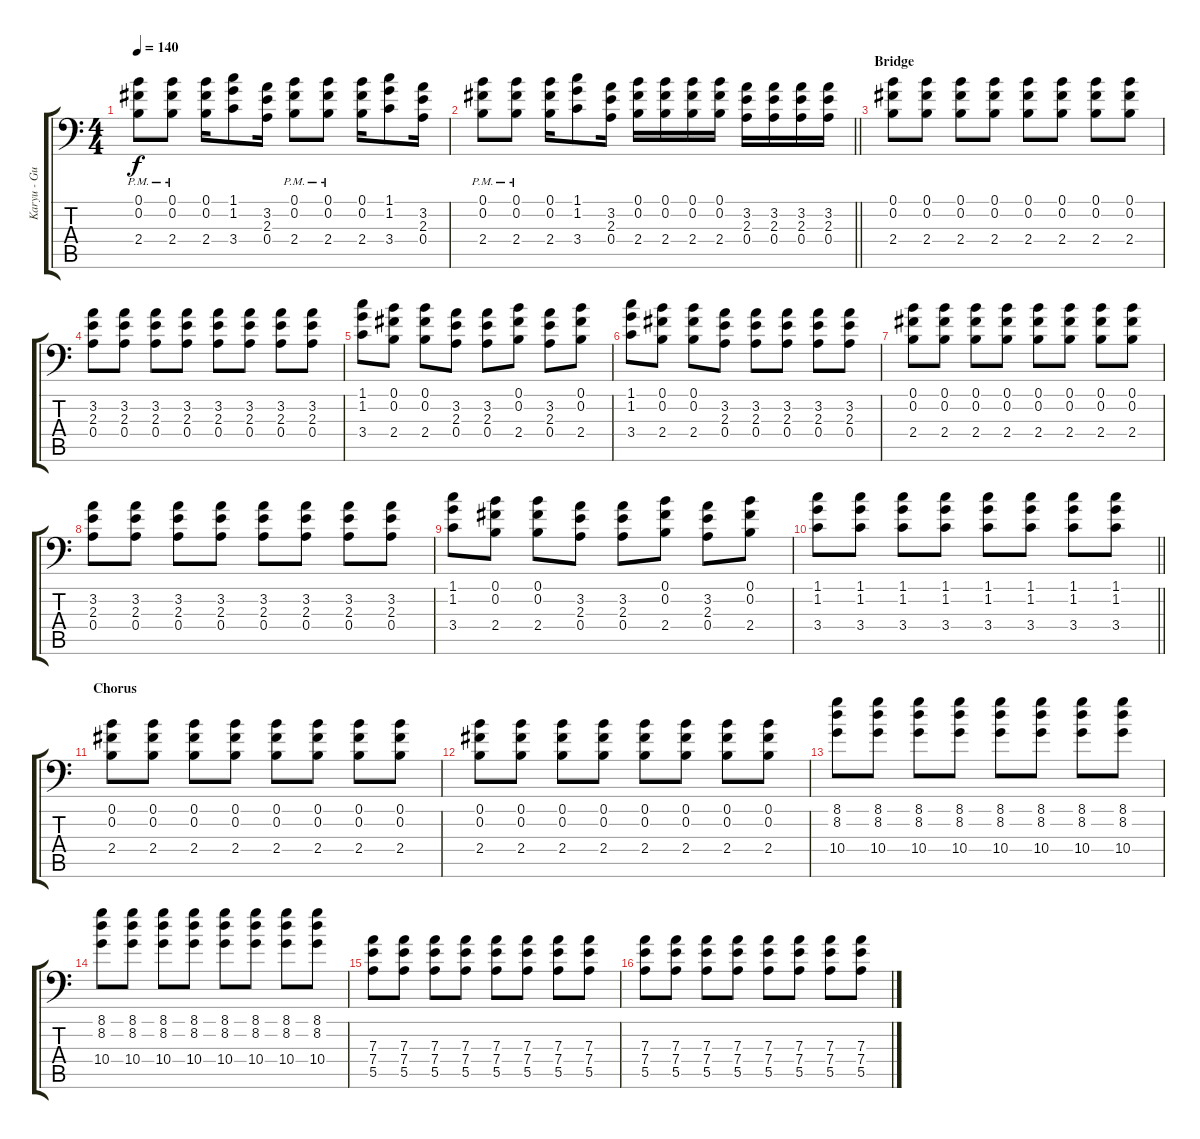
\track ("Karyu - Guitar 2" "Karyu - Gu") {instrument distortionguitar}
\staff {score tabs}
\tuning (B3 Gb3 D3 A2 E2 A1) {hide}
\ts (4 4)
\tempo 140
\clef f4
\ks c
(0.1{pm} 0.2{pm} 2.4{pm}).8{dy f} (0.1{pm} 0.2{pm} 2.4{pm}).8 (0.1 0.2 2.4).16 (1.1 1.2 3.4).8 (3.2 2.3 0.4).16 (0.1{pm} 0.2{pm} 2.4{pm}).8 (0.1{pm} 0.2{pm} 2.4{pm}).8 (0.1 0.2 2.4).16 (1.1 1.2 3.4).8 (3.2 2.3 0.4).16 |
\barLineRight lightlight
(0.1{pm} 0.2{pm} 2.4{pm}).8 (0.1{pm} 0.2{pm} 2.4{pm}).8 (0.1 0.2 2.4).16 (1.1 1.2 3.4).8 (3.2 2.3 0.4).16 (0.1 0.2 2.4).16 (0.1 0.2 2.4).16 (0.1 0.2 2.4).16 (0.1 0.2 2.4).16 (3.2 2.3 0.4).16 (3.2 2.3 0.4).16 (3.2 2.3 0.4).16 (3.2 2.3 0.4).16 |
\section ("" "Bridge")
(0.1 0.2 2.4).8 (0.1 0.2 2.4).8 (0.1 0.2 2.4).8 (0.1 0.2 2.4).8 (0.1 0.2 2.4).8 (0.1 0.2 2.4).8 (0.1 0.2 2.4).8 (0.1 0.2 2.4).8 |
(3.2 2.3 0.4).8 (3.2 2.3 0.4).8 (3.2 2.3 0.4).8 (3.2 2.3 0.4).8 (3.2 2.3 0.4).8 (3.2 2.3 0.4).8 (3.2 2.3 0.4).8 (3.2 2.3 0.4).8 |
(1.1 1.2 3.4).8 (0.1 0.2 2.4).8 (0.1 0.2 2.4).8 (3.2 2.3 0.4).8 (3.2 2.3 0.4).8 (0.1 0.2 2.4).8 (3.2 2.3 0.4).8 (0.1 0.2 2.4).8 |
(1.1 1.2 3.4).8 (0.1 0.2 2.4).8 (0.1 0.2 2.4).8 (3.2 2.3 0.4).8 (3.2 2.3 0.4).8 (3.2 2.3 0.4).8 (3.2 2.3 0.4).8 (3.2 2.3 0.4).8 |
(0.1 0.2 2.4).8 (0.1 0.2 2.4).8 (0.1 0.2 2.4).8 (0.1 0.2 2.4).8 (0.1 0.2 2.4).8 (0.1 0.2 2.4).8 (0.1 0.2 2.4).8 (0.1 0.2 2.4).8 |
(3.2 2.3 0.4).8 (3.2 2.3 0.4).8 (3.2 2.3 0.4).8 (3.2 2.3 0.4).8 (3.2 2.3 0.4).8 (3.2 2.3 0.4).8 (3.2 2.3 0.4).8 (3.2 2.3 0.4).8 |
(1.1 1.2 3.4).8 (0.1 0.2 2.4).8 (0.1 0.2 2.4).8 (3.2 2.3 0.4).8 (3.2 2.3 0.4).8 (0.1 0.2 2.4).8 (3.2 2.3 0.4).8 (0.1 0.2 2.4).8 |
\barLineRight lightlight
(1.1 1.2 3.4).8 (1.1 1.2 3.4).8 (1.1 1.2 3.4).8 (1.1 1.2 3.4).8 (1.1 1.2 3.4).8 (1.1 1.2 3.4).8 (1.1 1.2 3.4).8 (1.1 1.2 3.4).8 |
\section ("" "Chorus")
(0.1 0.2 2.4).8 (0.1 0.2 2.4).8 (0.1 0.2 2.4).8 (0.1 0.2 2.4).8 (0.1 0.2 2.4).8 (0.1 0.2 2.4).8 (0.1 0.2 2.4).8 (0.1 0.2 2.4).8 |
(0.1 0.2 2.4).8 (0.1 0.2 2.4).8 (0.1 0.2 2.4).8 (0.1 0.2 2.4).8 (0.1 0.2 2.4).8 (0.1 0.2 2.4).8 (0.1 0.2 2.4).8 (0.1 0.2 2.4).8 |
(8.1 8.2 10.4).8 (8.1 8.2 10.4).8 (8.1 8.2 10.4).8 (8.1 8.2 10.4).8 (8.1 8.2 10.4).8 (8.1 8.2 10.4).8 (8.1 8.2 10.4).8 (8.1 8.2 10.4).8 |
(8.1 8.2 10.4).8 (8.1 8.2 10.4).8 (8.1 8.2 10.4).8 (8.1 8.2 10.4).8 (8.1 8.2 10.4).8 (8.1 8.2 10.4).8 (8.1 8.2 10.4).8 (8.1 8.2 10.4).8 |
(7.3 7.4 5.5).8 (7.3 7.4 5.5).8 (7.3 7.4 5.5).8 (7.3 7.4 5.5).8 (7.3 7.4 5.5).8 (7.3 7.4 5.5).8 (7.3 7.4 5.5).8 (7.3 7.4 5.5).8 |
(7.3 7.4 5.5).8 (7.3 7.4 5.5).8 (7.3 7.4 5.5).8 (7.3 7.4 5.5).8 (7.3 7.4 5.5).8 (7.3 7.4 5.5).8 (7.3 7.4 5.5).8 (7.3 7.4 5.5).8
